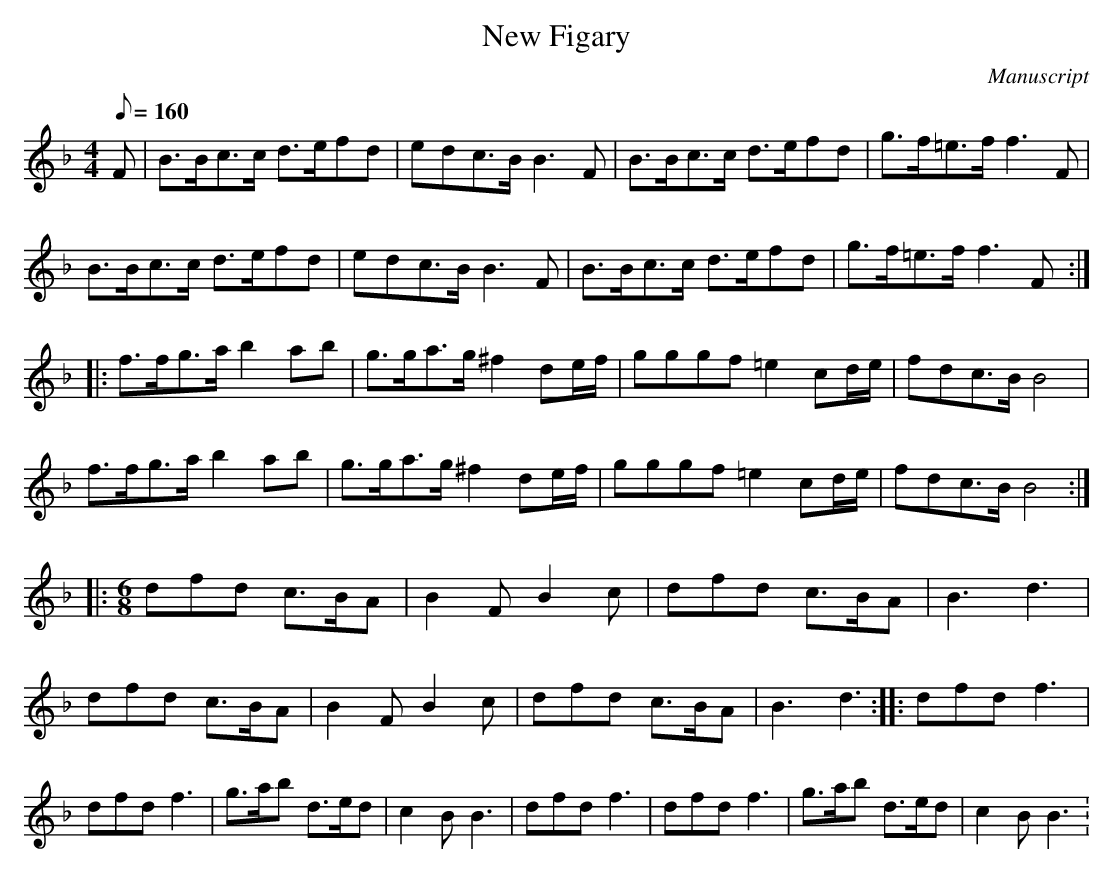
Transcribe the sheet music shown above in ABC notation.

X:1
T: New Figary
M:4/4
L:1/8
Q:160
O:Manuscript
K:Dm
F|B>Bc>c d>efd|edc>B B3 F|B>Bc>c d>efd|g>f=e>f f3 F|\
B>Bc>c d>efd|edc>B B3 F|B>Bc>c d>efd|g>f=e>f f3 F::\
f>fg>a b2 ab|g>ga>g ^f2 de/2f/2|gggf =e2 cd/2e/2|fdc>B B4|\
f>fg>a b2 ab|g>ga>g ^f2 de/2f/2|gggf =e2 cd/2e/2|fdc>B B4::\
M:6/8
dfd c>BA|B2 F B2 c |dfd c>BA|B3 d3|dfd c>BA|B2 F B2 c |dfd c>BA|B3 d3::\
dfd f3 | dfd f3| g>ab d>ed| c2 B B3|dfd f3 | dfd f3| g>ab d>ed| c2 B B3:
|
